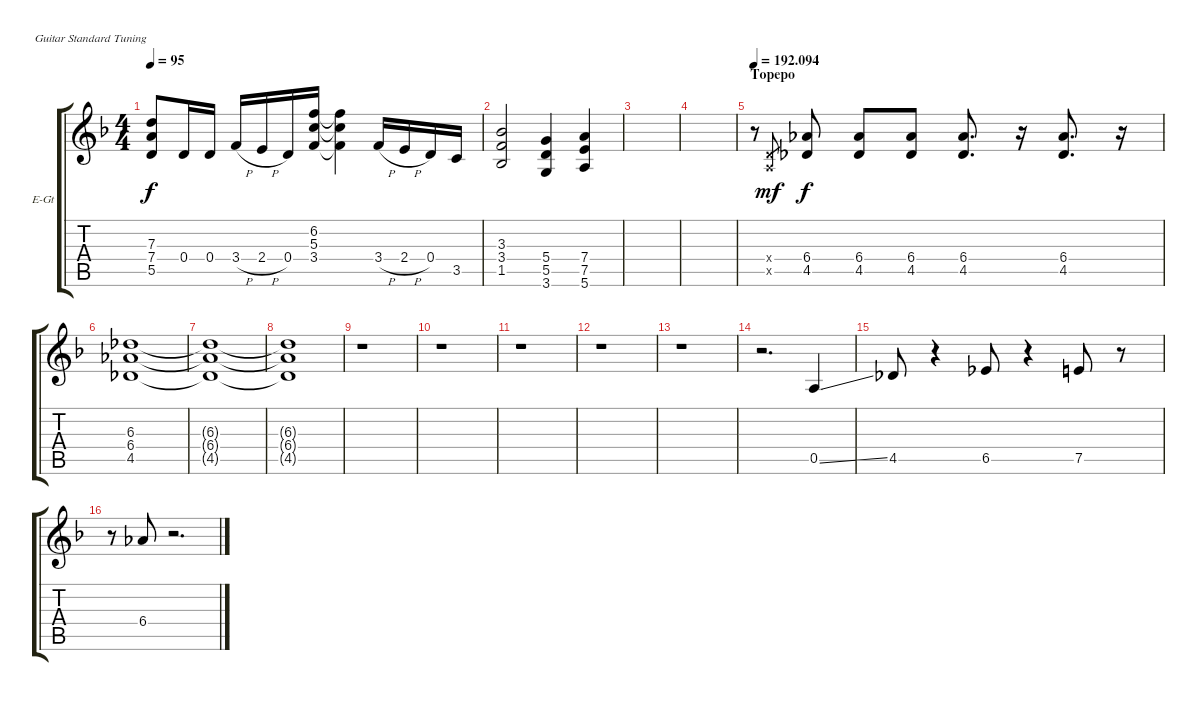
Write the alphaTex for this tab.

\bracketExtendMode groupsimilarinstruments
\firstSystemTrackNameOrientation horizontal
\otherSystemsTrackNameOrientation horizontal
\track ("Андрей Голованов" "E-Gt") {instrument overdrivenguitar}
\staff {score tabs}
\tuning (E4 B3 G3 D3 A2 E2)
\ts (4 4)
\tempo 95
\clef g2
\scale
0.333333
\ks f
(7.3 7.4 5.5).8{dy f} 0.4.16 0.4.16 3.4{h}.16 2.4{h}.16 0.4.16 (6.2 5.3 3.4).16 (6.2{t} 5.3{t} 3.4{t}).4 3.4{h}.16 2.4{h}.16 0.4.16 3.5.16 |
\scale
0.333333 (3.3 3.4 1.5).2 (5.4 5.5 3.6).4 (7.4 7.5 5.6).4 |
|
|
\section ("" "Тореро")
\tempo
192.094 r.8 (0.4{x} 0.5{x}).8{gr dy mf} (6.4 4.5).8{dy f} (6.4 4.5).8 (6.4 4.5).8 (6.4 4.5).8{d} r.16 (6.4 4.5).8{d} r.16 |
(6.3 6.4 4.5).1 |
(6.3{t} 6.4{t} 4.5{t}).1 |
(6.3{t} 6.4{t} 4.5{t}).1 |
r.1 |
r.1 |
r.1 |
r.1 |
r.1 |
r.2{d} 0.5{ss}.4 |
4.5.8 r.4 6.5.8 r.4 7.5.8 r.8 |
r.8 6.4.8 r.2{d}
